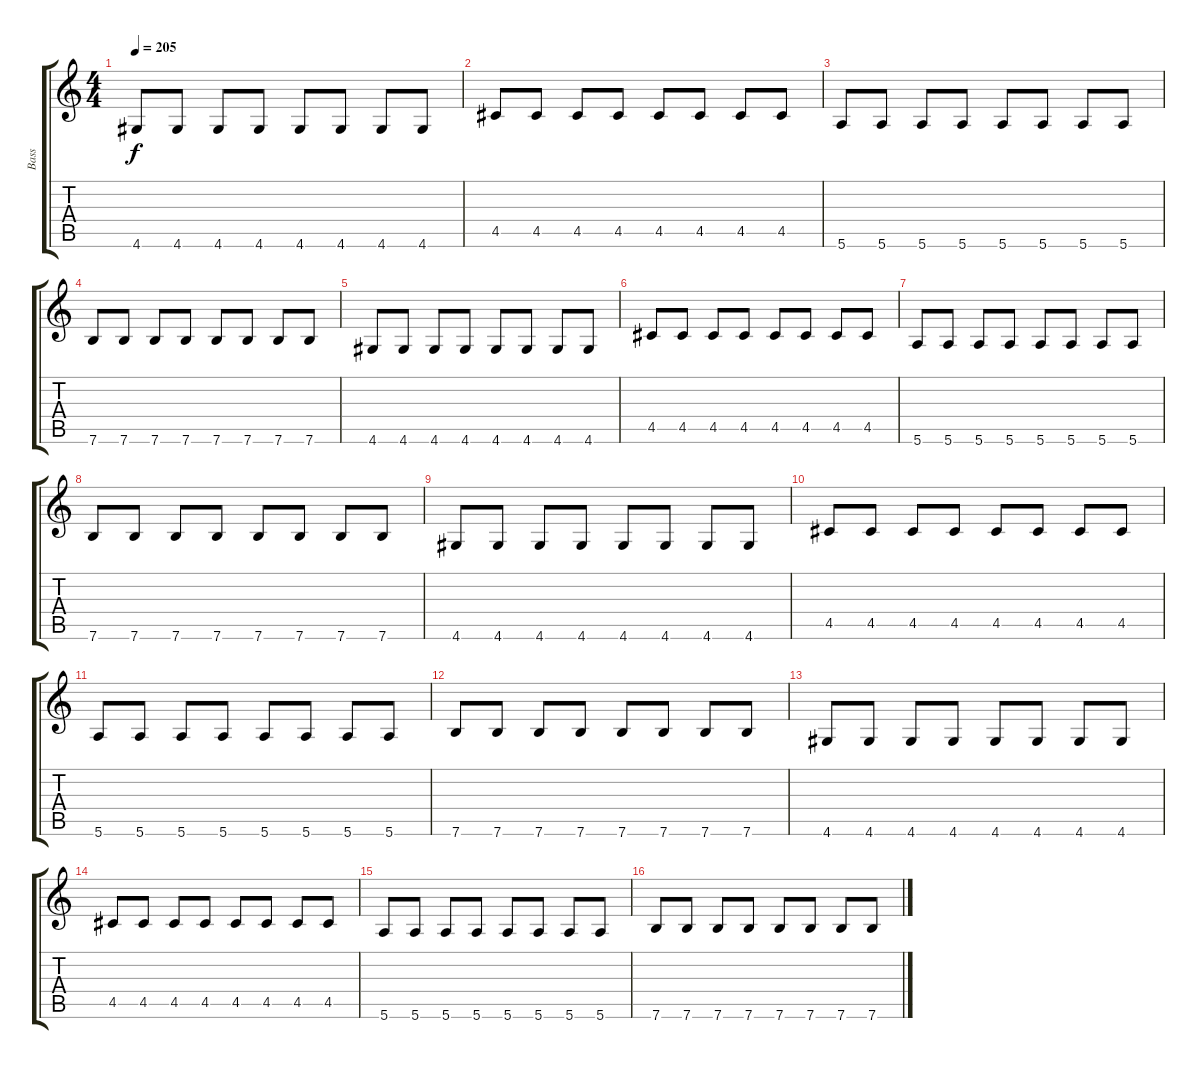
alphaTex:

\track ("Bass" "Bass") {instrument electricbassfinger}
\staff {score tabs}
\tuning (E4 B3 G3 D3 A2 E2) {hide}
\ts (4 4)
\tempo 205
\clef g2
\ks c
4.6.8{dy f} 4.6.8 4.6.8 4.6.8 4.6.8 4.6.8 4.6.8 4.6.8 |
4.5.8 4.5.8 4.5.8 4.5.8 4.5.8 4.5.8 4.5.8 4.5.8 |
5.6.8 5.6.8 5.6.8 5.6.8 5.6.8 5.6.8 5.6.8 5.6.8 |
7.6.8 7.6.8 7.6.8 7.6.8 7.6.8 7.6.8 7.6.8 7.6.8 |
4.6.8 4.6.8 4.6.8 4.6.8 4.6.8 4.6.8 4.6.8 4.6.8 |
4.5.8 4.5.8 4.5.8 4.5.8 4.5.8 4.5.8 4.5.8 4.5.8 |
5.6.8 5.6.8 5.6.8 5.6.8 5.6.8 5.6.8 5.6.8 5.6.8 |
7.6.8 7.6.8 7.6.8 7.6.8 7.6.8 7.6.8 7.6.8 7.6.8 |
4.6.8 4.6.8 4.6.8 4.6.8 4.6.8 4.6.8 4.6.8 4.6.8 |
4.5.8 4.5.8 4.5.8 4.5.8 4.5.8 4.5.8 4.5.8 4.5.8 |
5.6.8 5.6.8 5.6.8 5.6.8 5.6.8 5.6.8 5.6.8 5.6.8 |
7.6.8 7.6.8 7.6.8 7.6.8 7.6.8 7.6.8 7.6.8 7.6.8 |
4.6.8 4.6.8 4.6.8 4.6.8 4.6.8 4.6.8 4.6.8 4.6.8 |
4.5.8 4.5.8 4.5.8 4.5.8 4.5.8 4.5.8 4.5.8 4.5.8 |
5.6.8 5.6.8 5.6.8 5.6.8 5.6.8 5.6.8 5.6.8 5.6.8 |
7.6.8 7.6.8 7.6.8 7.6.8 7.6.8 7.6.8 7.6.8 7.6.8
